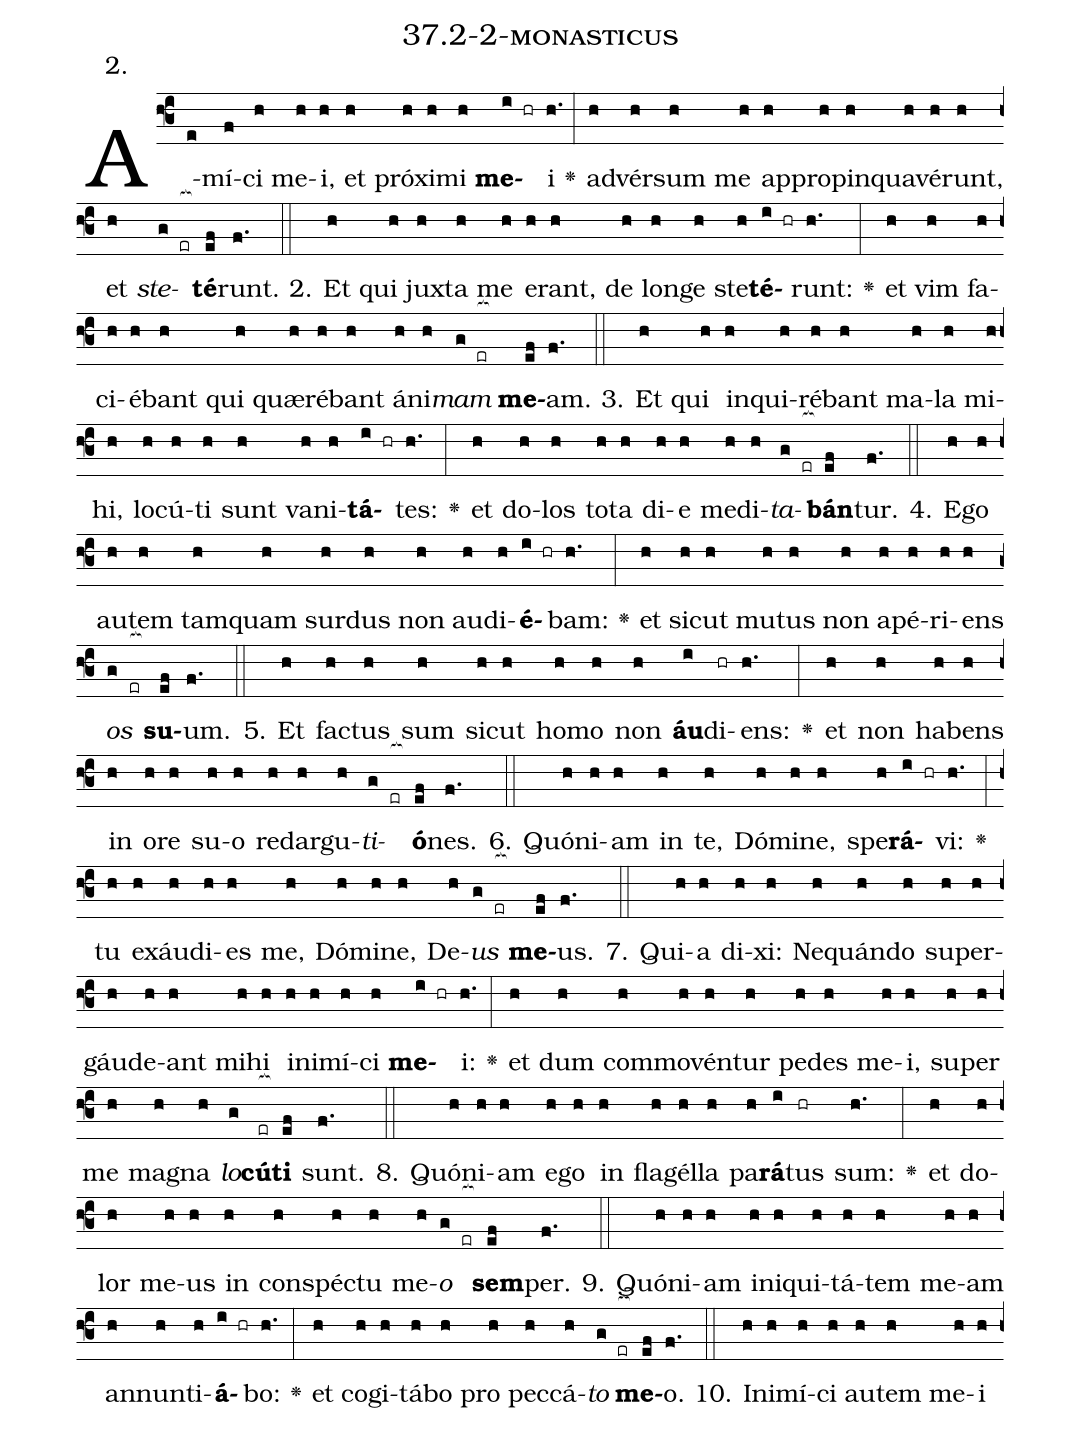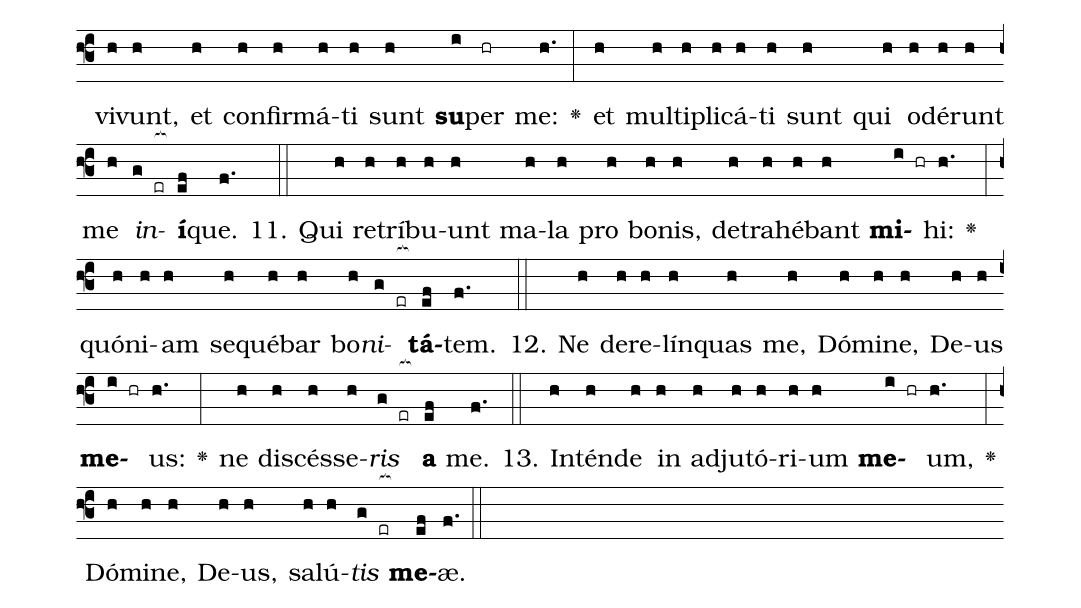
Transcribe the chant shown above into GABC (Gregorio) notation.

name: 37.2-2-monasticus;
annotation: 2.;
%%
(f3)A(e)mí(f)ci(h) me(h)i,(h) et(h) pró(h)xi(h)mi(h) <b>me</b>(i hr)i(h.) <v>\greheightstar</v>(:) ad(h)vér(h)sum(h) me(h) ap(h)pro(h)pin(h)qua(h)vé(h)runt,(h) et(h) <i>ste</i>(g er[ocb:1{])<b>té</b>(ef[ocb:0}])runt.(f.) (::)
2. Et(h) qui(h) jux(h)ta(h) me(h) e(h)rant,(h) de(h) lon(h)ge(h) ste(h)<b>té</b>(i hr)runt:(h.) <v>\greheightstar</v>(:) et(h) vim(h) fa(h)ci(h)é(h)bant(h) qui(h) quæ(h)ré(h)bant(h) á(h)ni(h)<i>mam</i>(g er[ocb:1{]) <b>me</b>(ef[ocb:0}])am.(f.) (::)
3. Et(h) qui(h) in(h)qui(h)ré(h)bant(h) ma(h)la(h) mi(h)hi,(h) lo(h)cú(h)ti(h) sunt(h) va(h)ni(h)<b>tá</b>(i hr)tes:(h.) <v>\greheightstar</v>(:) et(h) do(h)los(h) to(h)ta(h) di(h)e(h) me(h)di(h)<i>ta</i>(g er[ocb:1{])<b>bán</b>(ef[ocb:0}])tur.(f.) (::)
4. E(h)go(h) au(h)tem(h) tam(h)quam(h) sur(h)dus(h) non(h) au(h)di(h)<b>é</b>(i hr)bam:(h.) <v>\greheightstar</v>(:) et(h) sic(h)ut(h) mu(h)tus(h) non(h) a(h)pé(h)ri(h)ens(h) <i>os</i>(g er[ocb:1{]) <b>su</b>(ef[ocb:0}])um.(f.) (::)
5. Et(h) fac(h)tus(h) sum(h) sic(h)ut(h) ho(h)mo(h) non(h) <b>áu</b>(i)di(hr)ens:(h.) <v>\greheightstar</v>(:) et(h) non(h) ha(h)bens(h) in(h) o(h)re(h) su(h)o(h) red(h)ar(h)gu(h)<i>ti</i>(g er[ocb:1{])<b>ó</b>(ef[ocb:0}])nes.(f.) (::)
6. Quón(h)i(h)am(h) in(h) te,(h) Dó(h)mi(h)ne,(h) spe(h)<b>rá</b>(i hr)vi:(h.) <v>\greheightstar</v>(:) tu(h) ex(h)áu(h)di(h)es(h) me,(h) Dó(h)mi(h)ne,(h) De(h)<i>us</i>(g er[ocb:1{]) <b>me</b>(ef[ocb:0}])us.(f.) (::)
7. Qui(h)a(h) di(h)xi:(h) Ne(h)quán(h)do(h) su(h)per(h)gáu(h)de(h)ant(h) mi(h)hi(h) in(h)i(h)mí(h)ci(h) <b>me</b>(i hr)i:(h.) <v>\greheightstar</v>(:) et(h) dum(h) com(h)mo(h)vén(h)tur(h) pe(h)des(h) me(h)i,(h) su(h)per(h) me(h) ma(h)gna(h) <i>lo</i>(g)<b>cú</b>(er[ocb:1{])<b>ti</b>(ef[ocb:0}]) sunt.(f.) (::)
8. Quón(h)i(h)am(h) e(h)go(h) in(h) fla(h)gél(h)la(h) pa(h)<b>rá</b>(i)tus(hr) sum:(h.) <v>\greheightstar</v>(:) et(h) do(h)lor(h) me(h)us(h) in(h) con(h)spéc(h)tu(h) me(h)<i>o</i>(g er[ocb:1{]) <b>sem</b>(ef[ocb:0}])per.(f.) (::)
9. Quón(h)i(h)am(h) in(h)i(h)qui(h)tá(h)tem(h) me(h)am(h) an(h)nun(h)ti(h)<b>á</b>(i hr)bo:(h.) <v>\greheightstar</v>(:) et(h) co(h)gi(h)tá(h)bo(h) pro(h) pec(h)cá(h)<i>to</i>(g er[ocb:1{]) <b>me</b>(ef[ocb:0}])o.(f.) (::)
10. In(h)i(h)mí(h)ci(h) au(h)tem(h) me(h)i(h) vi(h)vunt,(h) et(h) con(h)fir(h)má(h)ti(h) sunt(h) <b>su</b>(i)per(hr) me:(h.) <v>\greheightstar</v>(:) et(h) mul(h)ti(h)pli(h)cá(h)ti(h) sunt(h) qui(h) o(h)dé(h)runt(h) me(h) <i>in</i>(g er[ocb:1{])<b>í</b>(ef[ocb:0}])que.(f.) (::)
11. Qui(h) re(h)trí(h)bu(h)unt(h) ma(h)la(h) pro(h) bo(h)nis,(h) de(h)tra(h)hé(h)bant(h) <b>mi</b>(i hr)hi:(h.) <v>\greheightstar</v>(:) quón(h)i(h)am(h) se(h)qué(h)bar(h) bo(h)<i>ni</i>(g er[ocb:1{])<b>tá</b>(ef[ocb:0}])tem.(f.) (::)
12. Ne(h) de(h)re(h)lín(h)quas(h) me,(h) Dó(h)mi(h)ne,(h) De(h)us(h) <b>me</b>(i hr)us:(h.) <v>\greheightstar</v>(:) ne(h) di(h)scés(h)se(h)<i>ris</i>(g er[ocb:1{]) <b>a</b>(ef[ocb:0}]) me.(f.) (::)
13. In(h)tén(h)de(h) in(h) ad(h)ju(h)tó(h)ri(h)um(h) <b>me</b>(i hr)um,(h.) <v>\greheightstar</v>(:) Dó(h)mi(h)ne,(h) De(h)us,(h) sa(h)lú(h)<i>tis</i>(g er[ocb:1{]) <b>me</b>(ef[ocb:0}])æ.(f.) (::)
